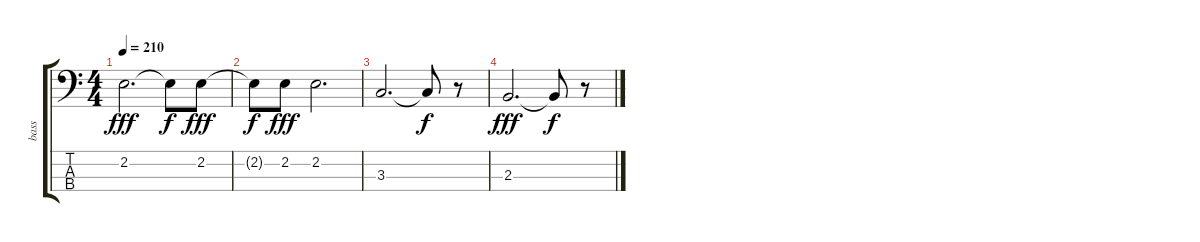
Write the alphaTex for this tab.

\track ("bass" "bass") {instrument acousticbass}
\staff {score tabs}
\tuning (G2 D2 A1 E1) {hide}
\ts (4 4)
\tempo 210
\clef f4
\ks c
2.2.2{d dy fff} 2.2{t}.8{dy f} 2.2.8{dy fff} |
2.2{t}.8{dy f} 2.2.8{dy fff} 2.2.2{d} |
3.3.2{d} 3.3{t}.8{dy f} r.8 |
2.3.2{d dy fff} 2.3{t}.8{dy f} r.8
